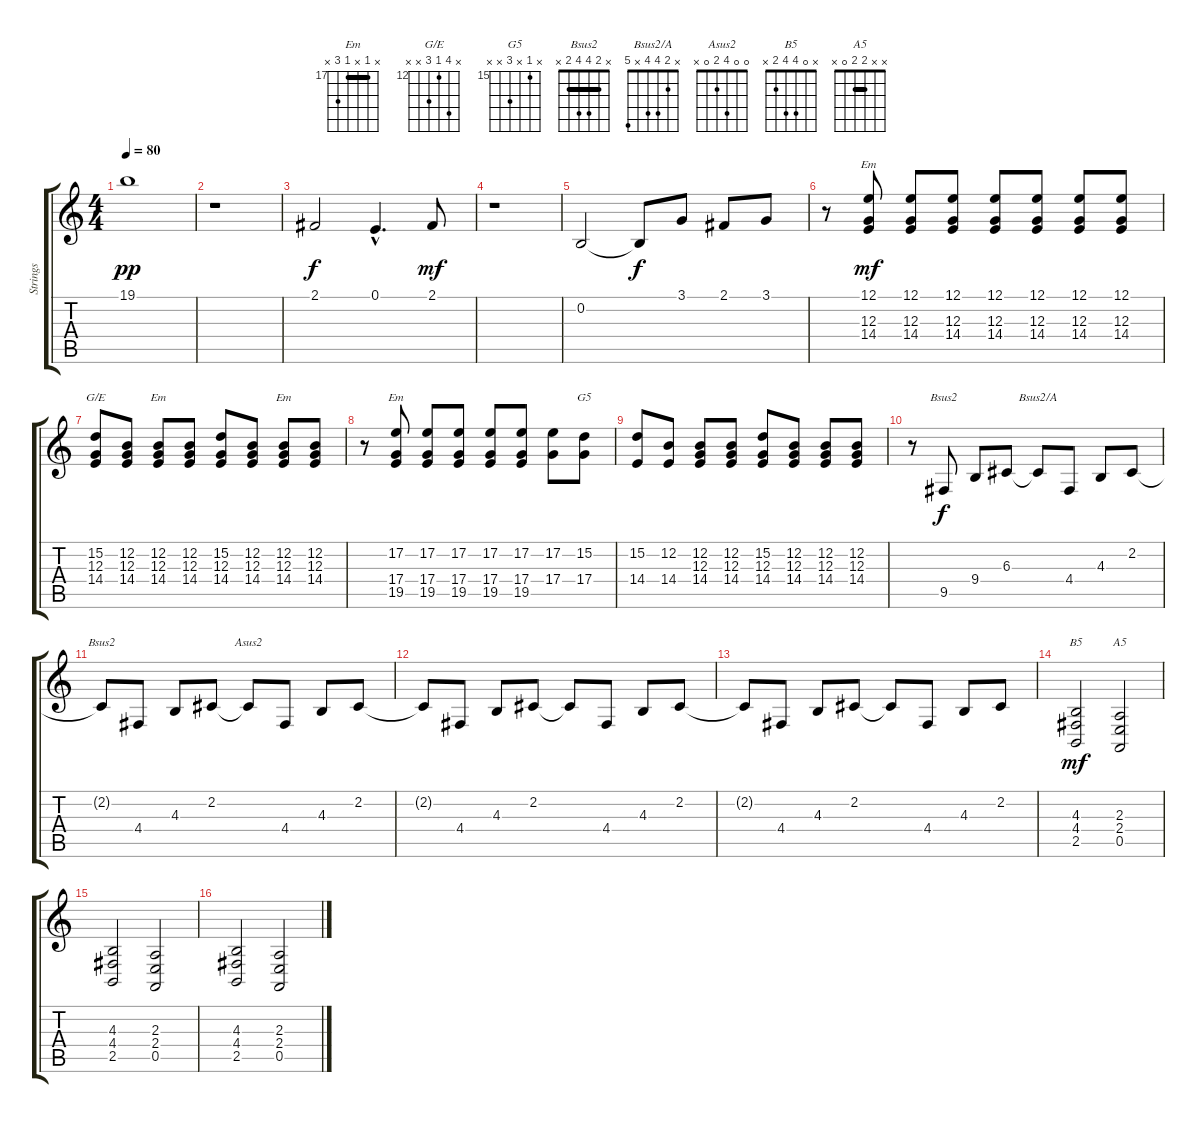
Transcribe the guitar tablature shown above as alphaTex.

\track ("Strings" "Strings") {instrument stringensemble1}
\staff {score tabs}
\tuning (E4 B3 G3 D3 A2 E2) {hide}
\chord ("Em" 12 12 12 14 14 12) {firstfret 12 barre 12}
\chord ("G/E" x 15 12 14 x x) {firstfret 12}
\chord ("Em" x 12 12 14 x x) {firstfret 12 barre 12}
\chord ("Em" 7 8 9 x x x) {firstfret 7}
\chord ("Em" x 17 x 17 19 x) {firstfret 17 barre 17}
\chord ("G5" x 15 x 17 x x) {firstfret 15}
\chord ("Bsus2" 7 0 6 9 9 7) {firstfret 6}
\chord ("Bsus2/A" x 2 4 4 x 5)
\chord ("Bsus2" x 2 4 4 2 x) {barre 2}
\chord ("Asus2" 0 0 4 2 0 x)
\chord ("B5" x 0 4 4 2 x)
\chord ("A5" x x 2 2 0 x) {barre 2}
\ts (4 4)
\tempo 80
\clef g2
\ks c
19.1.1{dy pp} |
r.1 |
2.1.2{dy f} 0.1{hac}.4{d} 2.1.8{dy mf} |
r.1 |
0.2.2 0.2{t}.8{dy f} 3.1.8 2.1.8 3.1.8 |
r.8 (12.1 12.3 14.4).8{ch "Em" dy mf} (12.1 12.3 14.4).8 (12.1 12.3 14.4).8 (12.1 12.3 14.4).8 (12.1 12.3 14.4).8 (12.1 12.3 14.4).8 (12.1 12.3 14.4).8 |
(15.2 12.3 14.4).8{ch "G/E"} (12.2 12.3 14.4).8 (12.2 12.3 14.4).8{ch "Em"} (12.2 12.3 14.4).8 (15.2 12.3 14.4).8 (12.2 12.3 14.4).8 (12.2 12.3 14.4).8{ch "Em"} (12.2 12.3 14.4).8 |
r.8 (17.2 17.4 19.5).8{ch "Em"} (17.2 17.4 19.5).8 (17.2 17.4 19.5).8 (17.2 17.4 19.5).8 (17.2 17.4 19.5).8 (17.2 17.4).8 (15.2 17.4).8{ch "G5"} |
(15.2 14.4).8 (12.2 14.4).8 (12.2 12.3 14.4).8 (12.2 12.3 14.4).8 (15.2 12.3 14.4).8 (12.2 12.3 14.4).8 (12.2 12.3 14.4).8 (12.2 12.3 14.4).8 |
r.8 9.5.8{ch "Bsus2" dy f} 9.4.8 6.3.8 6.3{t}.8{ch "Bsus2/A"} 4.4.8 4.3.8 2.2.8 |
2.2{t}.8{ch "Bsus2"} 4.4.8 4.3.8 2.2.8 2.2{t}.8{ch "Asus2"} 4.4.8 4.3.8 2.2.8 |
2.2{t}.8 4.4.8 4.3.8 2.2.8 2.2{t}.8 4.4.8 4.3.8 2.2.8 |
2.2{t}.8 4.4.8 4.3.8 2.2.8 2.2{t}.8 4.4.8 4.3.8 2.2.8 |
(4.3 4.4 2.5).2{ch "B5" dy mf} (2.3 2.4 0.5).2{ch "A5"} |
(4.3 4.4 2.5).2 (2.3 2.4 0.5).2 |
(4.3 4.4 2.5).2 (2.3 2.4 0.5).2
